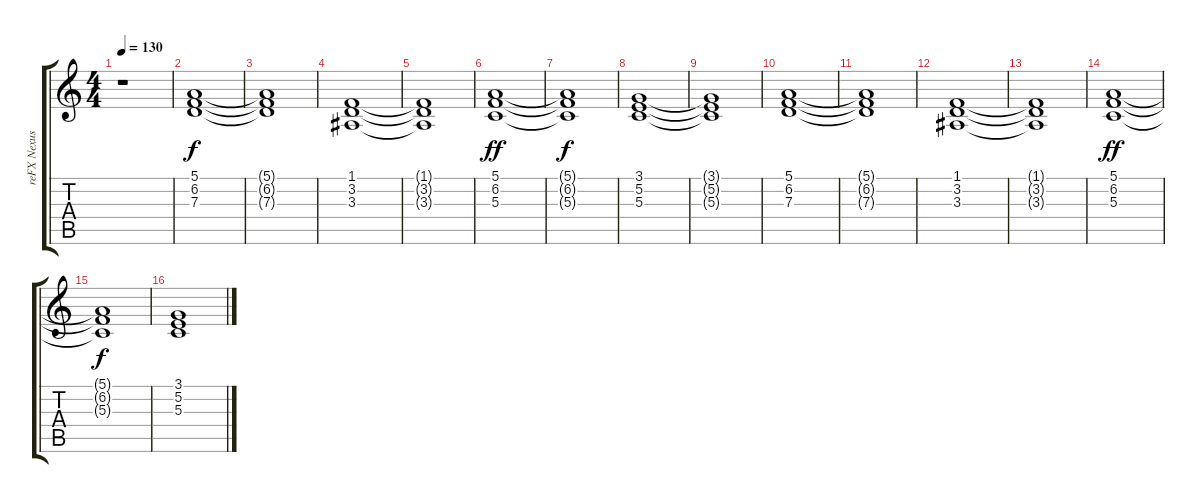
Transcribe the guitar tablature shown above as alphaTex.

\track ("reFX Nexus #2 (MIDI)" "reFX Nexus") {instrument choiraahs}
\staff {score tabs}
\tuning (E4 B3 G3 D3 A2 E2) {hide}
\ts (4 4)
\tempo 130
\clef g2
\ks c
r.1{dy f} |
(5.1 6.2 7.3).1 |
(5.1{t} 6.2{t} 7.3{t}).1 |
(1.1 3.2 3.3).1 |
(1.1{t} 3.2{t} 3.3{t}).1 |
(5.1 6.2 5.3).1{dy ff} |
(5.1{t} 6.2{t} 5.3{t}).1{dy f} |
(3.1 5.2 5.3).1 |
(3.1{t} 5.2{t} 5.3{t}).1 |
(5.1 6.2 7.3).1 |
(5.1{t} 6.2{t} 7.3{t}).1 |
(1.1 3.2 3.3).1 |
(1.1{t} 3.2{t} 3.3{t}).1 |
(5.1 6.2 5.3).1{dy ff} |
(5.1{t} 6.2{t} 5.3{t}).1{dy f} |
(3.1 5.2 5.3).1
